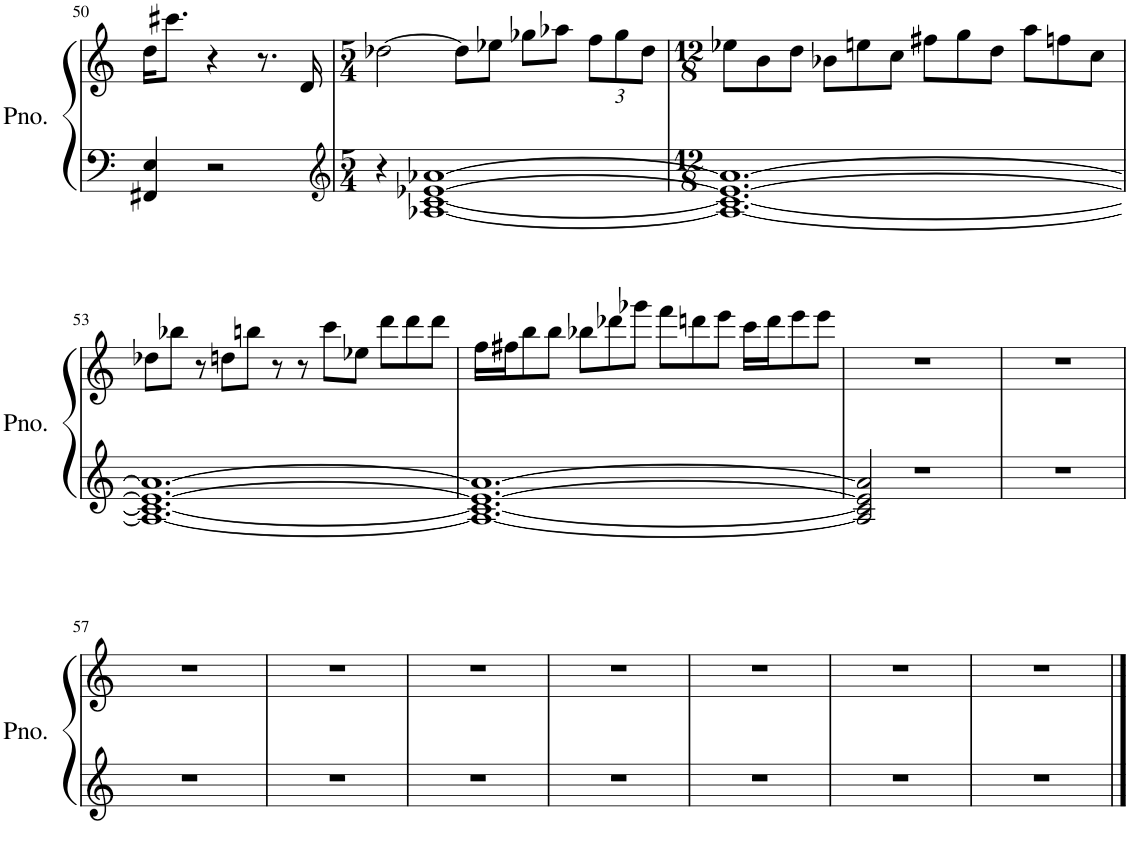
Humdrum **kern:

**kern	**kern
*part1	*part1
*staff2	*staff1
*I"Piano	*
*I'Pno.	*
!!LO:PB:g=z
*clefF4	*clefG2
*k[]	*k[]
*M3/4	*M3/4
=50	=50
4FF#X/ 4E/	16dd\KL
.	8.ccc#X\J
2r	4r
.	8.r
.	16d/
=51	=51
*clefG2	*
*M5/4	*M5/4
4r	[2dd-X\
[1A-X [1c [1e-X [1a-X	.
.	8dd-\L]
.	8ee-X\J
.	8gg-X\L
.	8aa-X\J
*	*Xbrackettup
.	12ff\L
.	12gg-\
.	12dd-\J
=52	=52
*M12/8	*M12/8
1.A-_ 1.c_ 1.e-_ 1.a-_	8ee-X\L
.	8b\
.	8dd\J
.	8b-X\L
.	8een\
.	8cc\J
.	8ff#X\L
.	8gg\
.	8dd\J
.	8aa\L
.	8ffn\
.	8cc\J
!!LO:LB:g=z
=53	=53
1.A-_ 1.c_ 1.e-_ 1.a-_	8dd-X\L
.	8bb-X\J
.	8r
.	8ddn\L
.	8bbn\J
.	8r
.	8r
.	8ccc\L
.	8ee-X\J
.	8ddd\L
.	8ddd\
.	8ddd\J
=54	=54
1.A-_ 1.c_ 1.e-_ 1.a-_	16ff\LL
.	16ff#X\J
.	8bb\
.	8bb\J
.	8bb-X\L
.	8ddd-X\
.	8ggg-X\J
.	8fff\L
.	8dddn\
.	8eee\J
.	16ccc\LL
.	16ddd\J
.	8eee\
.	8eee\J
=55	=55
2A-/] 2c/] 2e-/] 2a-/]	1.r
1r	.
=56	=56
1.r	1.r
!!LO:LB:g=z
=57	=57
1.r	1.r
=58	=58
1.r	1.r
=59	=59
1.r	1.r
=60	=60
1.r	1.r
=61	=61
1.r	1.r
=62	=62
1.r	1.r
=63	=63
1.r	1.r
==	==
*-	*-
